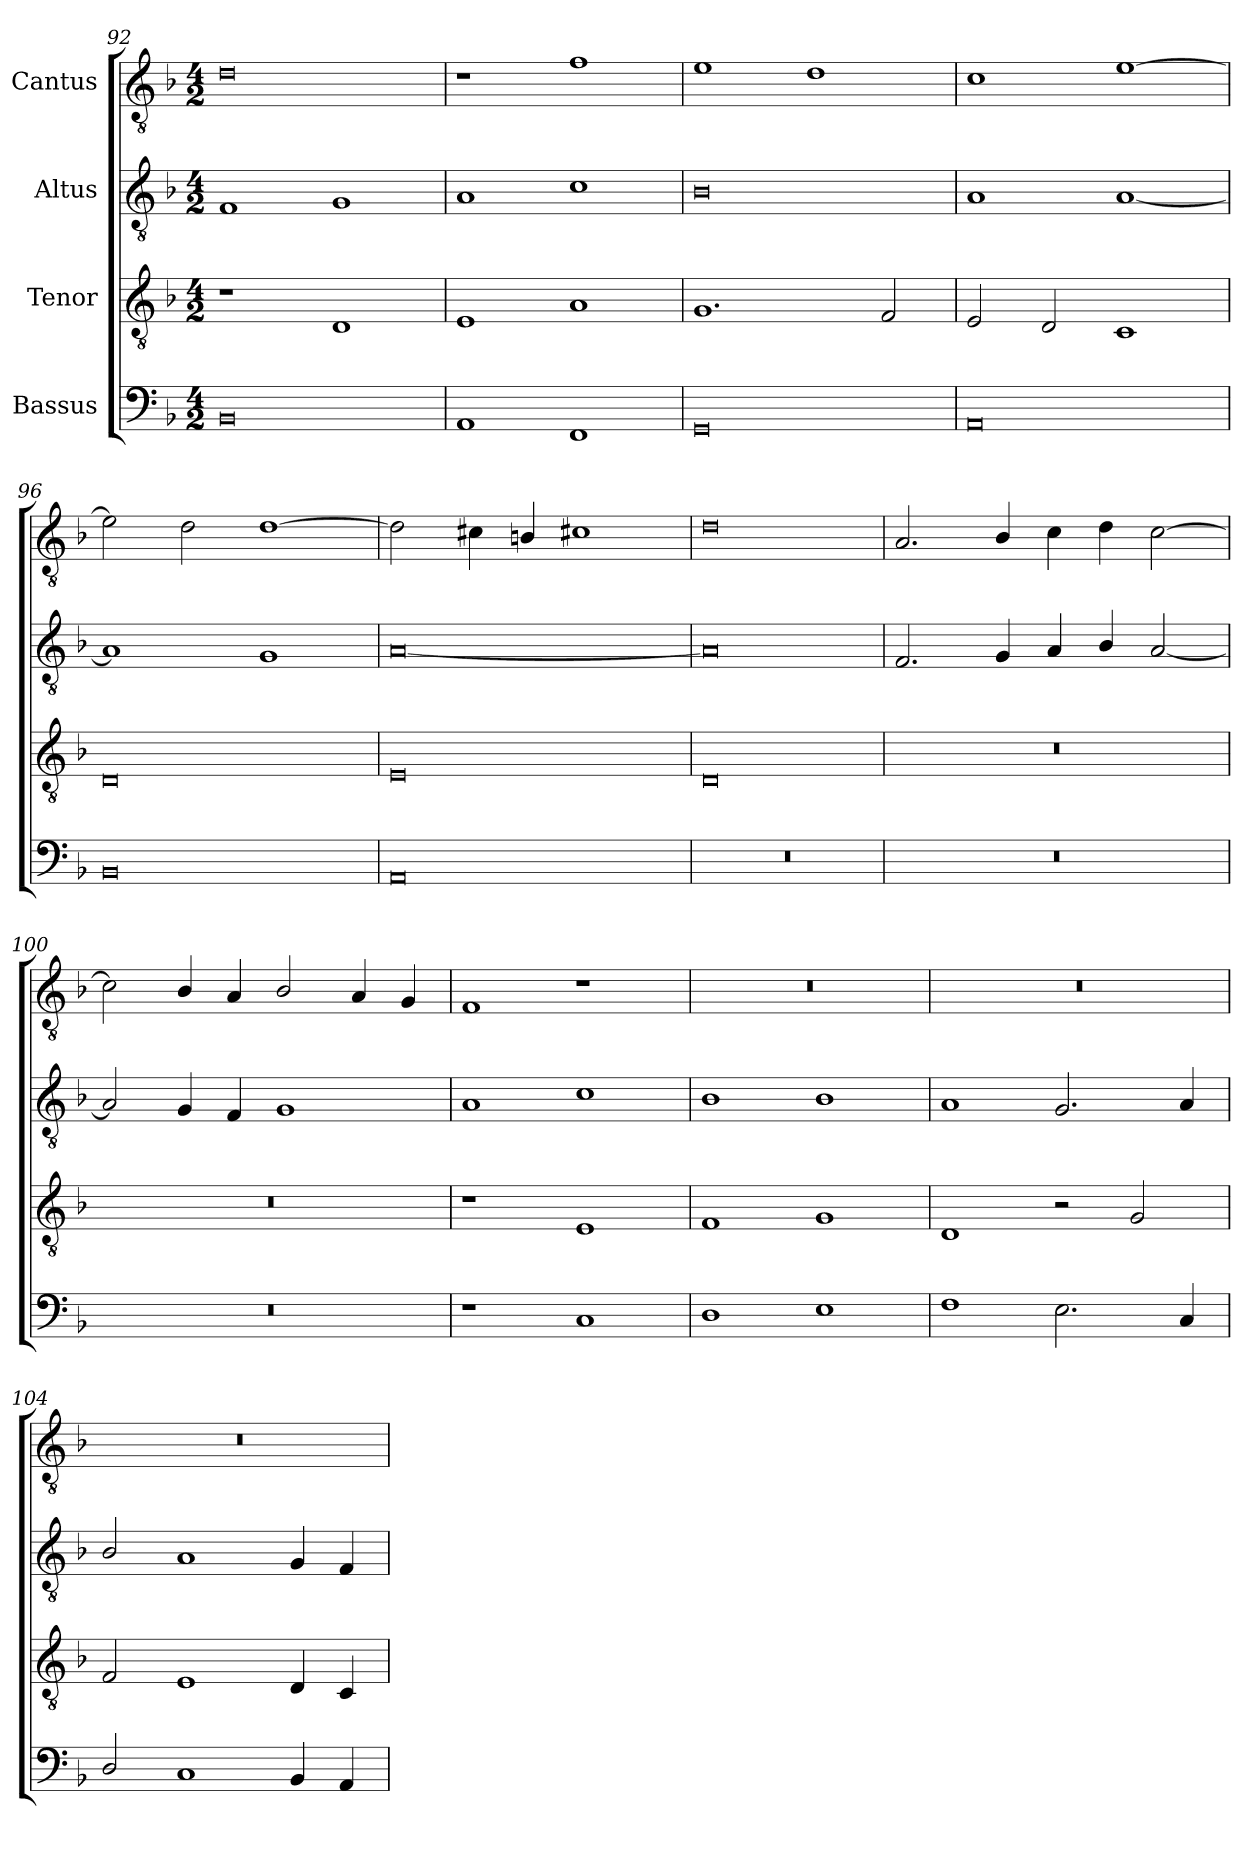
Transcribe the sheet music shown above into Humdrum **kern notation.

**kern	**kern	**kern	**kern
*part4	*part3	*part2	*part1
*staff4	*staff3	*staff2	*staff1
*I"Bassus	*I"Tenor	*I"Altus	*I"Cantus
*clefF4	*clefGv2	*clefGv2	*clefGv2
*k[b-]	*k[b-]	*k[b-]	*k[b-]
*M4/2	*M4/2	*M4/2	*M4/2
=92	=92	=92	=92
0BB-/	1r	1F/	0d\
.	1D/	1G/	.
=93	=93	=93	=93
1AA/	1E/	1A/	1r
1FF/	1A/	1c\	1f\
=94	=94	=94	=94
0GG/	1.G/	0B-/	1e\
.	.	.	1d\
.	2F/	.	.
=95	=95	=95	=95
0AA/	2E/	1A/	1c\
.	2D/	.	.
.	1C/	[1A/	[1e\
=96	=96	=96	=96
0BB-/	0D/	1A/]	2e\]
.	.	.	2d\
.	.	1G/	[1d\
=97	=97	=97	=97
0AA/	0E/	[0A/	2d\]
.	.	.	4c#X\
.	.	.	4Bn/
.	.	.	1c#X\
=98	=98	=98	=98
0r	0D/	0A/]	0d\
=99	=99	=99	=99
0r	0r	2.F/	2.A/
.	.	4G/	4B-/
.	.	4A/	4c\
.	.	4B-/	4d\
.	.	[2A/	[2c\
=100	=100	=100	=100
0r	0r	2A/]	2c\]
.	.	4G/	4B-/
.	.	4F/	4A/
.	.	1G/	2B-/
.	.	.	4A/
.	.	.	4G/
=101	=101	=101	=101
1r	1r	1A/	1F/
1C/	1E/	1c\	1r
=102	=102	=102	=102
1D/	1F/	1B-/	0r
1E\	1G/	1B-/	.
=103	=103	=103	=103
1F\	1D/	1A/	0r
2.E\	2r	2.G/	.
.	2G/	.	.
4C/	.	4A/	.
=104	=104	=104	=104
2D/	2F/	2B-/	0r
1C/	1E/	1A/	.
4BB-/	4D/	4G/	.
4AA/	4C/	4F/	.
=	=	=	=
*-	*-	*-	*-
